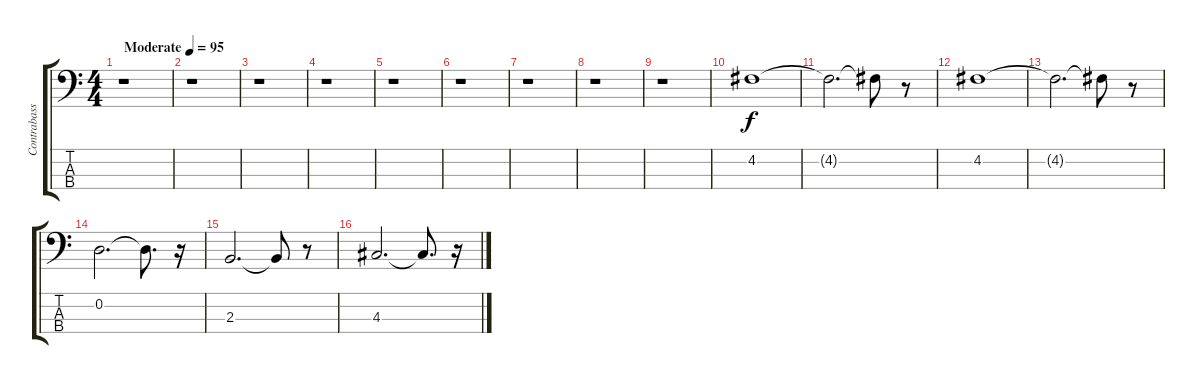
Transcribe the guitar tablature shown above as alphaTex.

\track ("Contrabass" "Contrabass") {instrument contrabass}
\staff {score tabs}
\tuning (G2 D2 A1 E1) {hide}
\ts (4 4)
\tempo (95 "Moderate")
\clef f4
\ks c
r.1{dy f instrument contrabass} |
r.1 |
r.1 |
r.1 |
r.1 |
r.1 |
r.1 |
r.1 |
r.1 |
4.2.1 |
4.2{t}.2{d} 4.2{t}.8 r.8 |
4.2.1 |
4.2{t}.2{d} 4.2{t}.8 r.8 |
0.2.2{d} 0.2{t}.8{d} r.16 |
2.3.2{d} 2.3{t}.8 r.8 |
4.3.2{d} 4.3{t}.8{d} r.16
